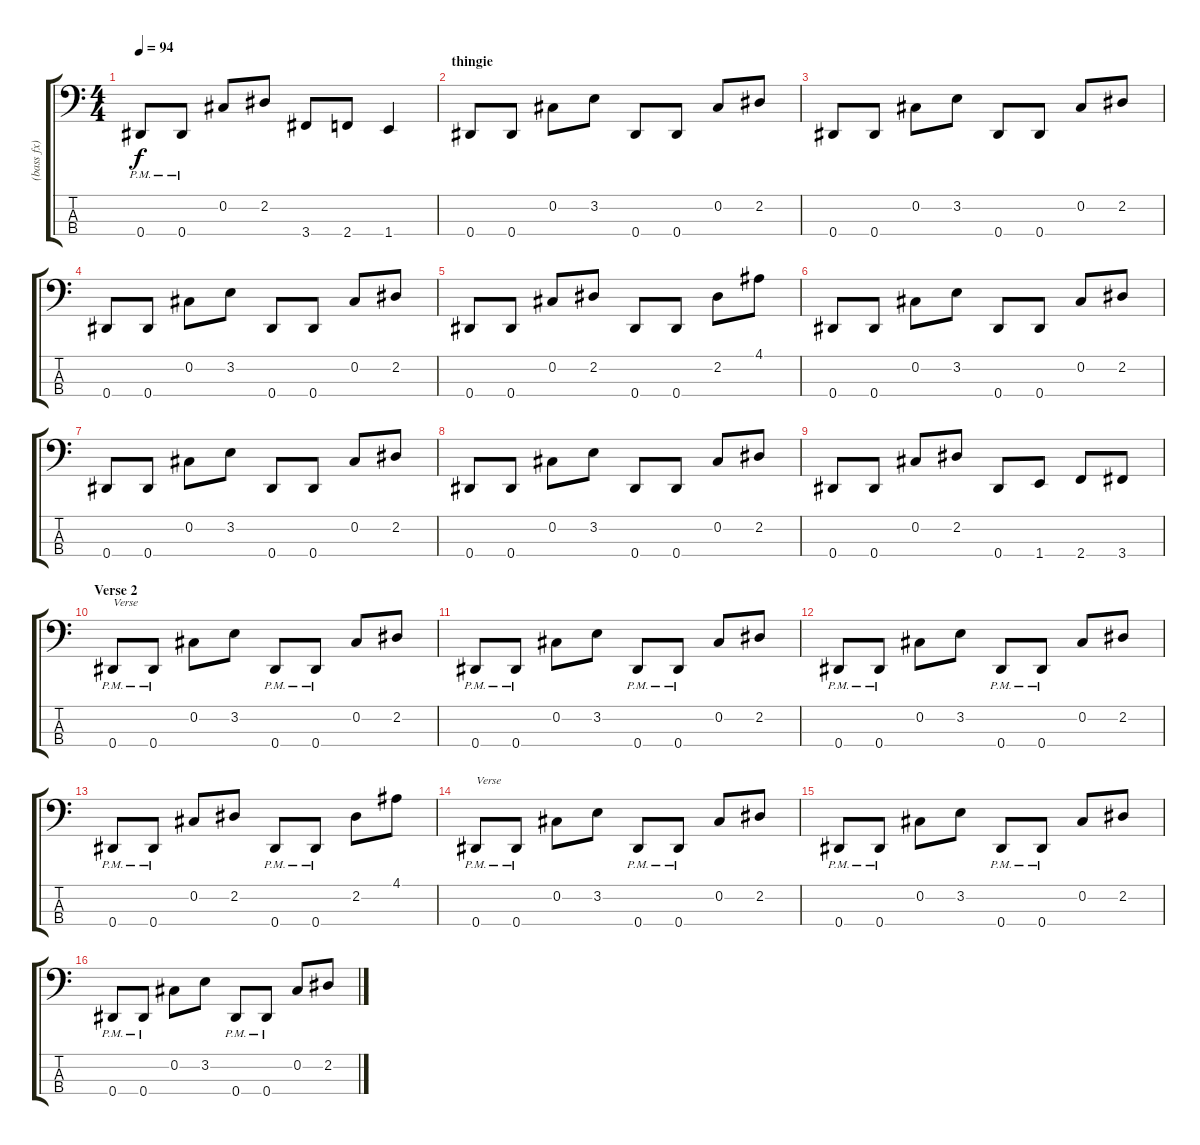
\track ("(bass fx)" "(bass fx)") {instrument overdrivenguitar}
\staff {score tabs}
\tuning (Gb2 Db2 Ab1 Eb1) {hide}
\ts (4 4)
\tempo 94
\clef f4
\ks c
0.4{pm}.8{dy f} 0.4{pm}.8 0.2.8 2.2.8 3.4.8 2.4.8 1.4.4 |
\section ("" "thingie")
0.4.8 0.4.8 0.2.8 3.2.8 0.4.8 0.4.8 0.2.8 2.2.8 |
0.4.8 0.4.8 0.2.8 3.2.8 0.4.8 0.4.8 0.2.8 2.2.8 |
0.4.8 0.4.8 0.2.8 3.2.8 0.4.8 0.4.8 0.2.8 2.2.8 |
0.4.8 0.4.8 0.2.8 2.2.8 0.4.8 0.4.8 2.2.8 4.1.8 |
0.4.8 0.4.8 0.2.8 3.2.8 0.4.8 0.4.8 0.2.8 2.2.8 |
0.4.8 0.4.8 0.2.8 3.2.8 0.4.8 0.4.8 0.2.8 2.2.8 |
0.4.8 0.4.8 0.2.8 3.2.8 0.4.8 0.4.8 0.2.8 2.2.8 |
0.4.8 0.4.8 0.2.8 2.2.8 0.4.8 1.4.8 2.4.8 3.4.8 |
\section ("" "Verse 2")
0.4{pm}.8{txt "Verse"} 0.4{pm}.8 0.2.8 3.2.8 0.4{pm}.8 0.4{pm}.8 0.2.8 2.2.8 |
0.4{pm}.8 0.4{pm}.8 0.2.8 3.2.8 0.4{pm}.8 0.4{pm}.8 0.2.8 2.2.8 |
0.4{pm}.8 0.4{pm}.8 0.2.8 3.2.8 0.4{pm}.8 0.4{pm}.8 0.2.8 2.2.8 |
0.4{pm}.8 0.4{pm}.8 0.2.8 2.2.8 0.4{pm}.8 0.4{pm}.8 2.2.8 4.1.8 |
0.4{pm}.8{txt "Verse"} 0.4{pm}.8 0.2.8 3.2.8 0.4{pm}.8 0.4{pm}.8 0.2.8 2.2.8 |
0.4{pm}.8 0.4{pm}.8 0.2.8 3.2.8 0.4{pm}.8 0.4{pm}.8 0.2.8 2.2.8 |
0.4{pm}.8 0.4{pm}.8 0.2.8 3.2.8 0.4{pm}.8 0.4{pm}.8 0.2.8 2.2.8
